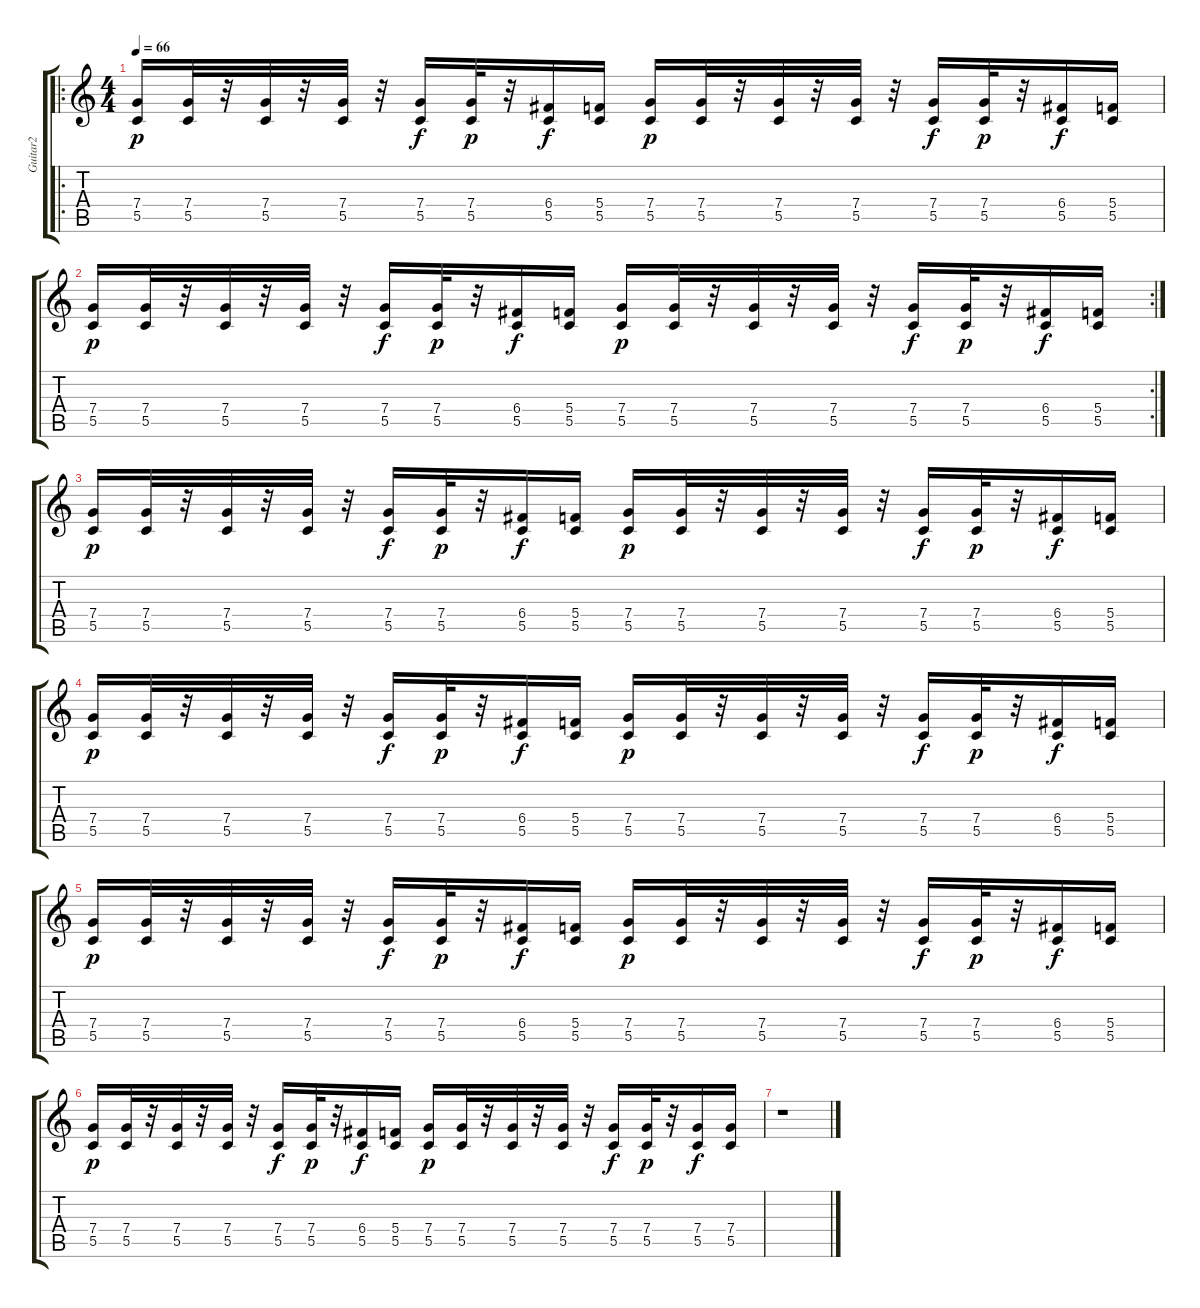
\track ("Guitar2" "Guitar2") {instrument distortionguitar}
\staff {score tabs}
\tuning (D4 A3 F3 C3 G2 D2) {hide}
\ro
\ts (4 4)
\tempo 66
\clef g2
\ks c
(7.4 5.5).16{dy p} (7.4 5.5).32 r.32 (7.4 5.5).32 r.32 (7.4 5.5).32 r.32 (7.4 5.5).16{dy f} (7.4 5.5).32{dy p} r.32 (6.4 5.5).16{dy f} (5.4 5.5).16 (7.4 5.5).16{dy p} (7.4 5.5).32 r.32 (7.4 5.5).32 r.32 (7.4 5.5).32 r.32 (7.4 5.5).16{dy f} (7.4 5.5).32{dy p} r.32 (6.4 5.5).16{dy f} (5.4 5.5).16 |
\rc 2
(7.4 5.5).16{dy p} (7.4 5.5).32 r.32 (7.4 5.5).32 r.32 (7.4 5.5).32 r.32 (7.4 5.5).16{dy f} (7.4 5.5).32{dy p} r.32 (6.4 5.5).16{dy f} (5.4 5.5).16 (7.4 5.5).16{dy p} (7.4 5.5).32 r.32 (7.4 5.5).32 r.32 (7.4 5.5).32 r.32 (7.4 5.5).16{dy f} (7.4 5.5).32{dy p} r.32 (6.4 5.5).16{dy f} (5.4 5.5).16 |
(7.4 5.5).16{dy p} (7.4 5.5).32 r.32 (7.4 5.5).32 r.32 (7.4 5.5).32 r.32 (7.4 5.5).16{dy f} (7.4 5.5).32{dy p} r.32 (6.4 5.5).16{dy f} (5.4 5.5).16 (7.4 5.5).16{dy p} (7.4 5.5).32 r.32 (7.4 5.5).32 r.32 (7.4 5.5).32 r.32 (7.4 5.5).16{dy f} (7.4 5.5).32{dy p} r.32 (6.4 5.5).16{dy f} (5.4 5.5).16 |
(7.4 5.5).16{dy p} (7.4 5.5).32 r.32 (7.4 5.5).32 r.32 (7.4 5.5).32 r.32 (7.4 5.5).16{dy f} (7.4 5.5).32{dy p} r.32 (6.4 5.5).16{dy f} (5.4 5.5).16 (7.4 5.5).16{dy p} (7.4 5.5).32 r.32 (7.4 5.5).32 r.32 (7.4 5.5).32 r.32 (7.4 5.5).16{dy f} (7.4 5.5).32{dy p} r.32 (6.4 5.5).16{dy f} (5.4 5.5).16 |
(7.4 5.5).16{dy p} (7.4 5.5).32 r.32 (7.4 5.5).32 r.32 (7.4 5.5).32 r.32 (7.4 5.5).16{dy f} (7.4 5.5).32{dy p} r.32 (6.4 5.5).16{dy f} (5.4 5.5).16 (7.4 5.5).16{dy p} (7.4 5.5).32 r.32 (7.4 5.5).32 r.32 (7.4 5.5).32 r.32 (7.4 5.5).16{dy f} (7.4 5.5).32{dy p} r.32 (6.4 5.5).16{dy f} (5.4 5.5).16 |
(7.4 5.5).16{dy p} (7.4 5.5).32 r.32 (7.4 5.5).32 r.32 (7.4 5.5).32 r.32 (7.4 5.5).16{dy f} (7.4 5.5).32{dy p} r.32 (6.4 5.5).16{dy f} (5.4 5.5).16 (7.4 5.5).16{dy p} (7.4 5.5).32 r.32 (7.4 5.5).32 r.32 (7.4 5.5).32 r.32 (7.4 5.5).16{dy f} (7.4 5.5).32{dy p} r.32 (7.4 5.5).16{dy f} (7.4 5.5).16 |
r.1
